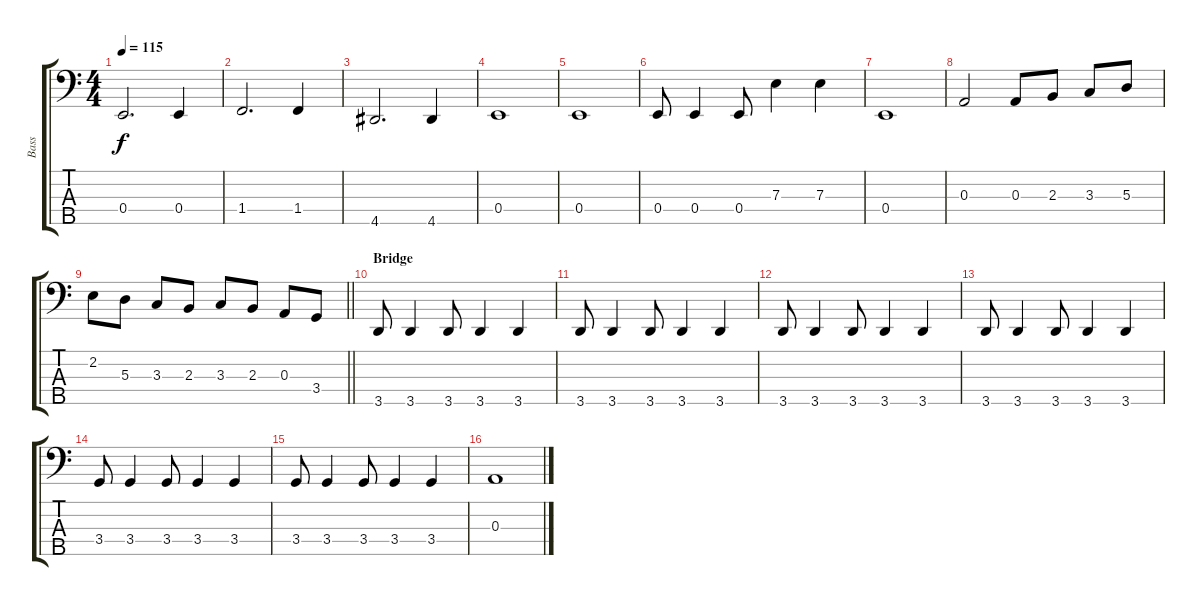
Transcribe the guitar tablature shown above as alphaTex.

\track ("Bass" "Bass") {instrument electricbassfinger}
\staff {score tabs}
\tuning (G2 D2 A1 E1 B0) {hide}
\ts (4 4)
\tempo 115
\clef f4
\ks c
0.4.2{d dy f} 0.4.4 |
1.4.2{d} 1.4.4 |
4.5.2{d} 4.5.4 |
0.4.1 |
0.4.1 |
0.4.8 0.4.4 0.4.8 7.3.4 7.3.4 |
0.4.1 |
0.3.2 0.3.8 2.3.8 3.3.8 5.3.8 |
\barLineRight lightlight
2.2.8 5.3.8 3.3.8 2.3.8 3.3.8 2.3.8 0.3.8 3.4.8 |
\section ("" "Bridge")
3.5.8 3.5.4 3.5.8 3.5.4 3.5.4 |
3.5.8 3.5.4 3.5.8 3.5.4 3.5.4 |
3.5.8 3.5.4 3.5.8 3.5.4 3.5.4 |
3.5.8 3.5.4 3.5.8 3.5.4 3.5.4 |
3.4.8 3.4.4 3.4.8 3.4.4 3.4.4 |
3.4.8 3.4.4 3.4.8 3.4.4 3.4.4 |
0.3.1
